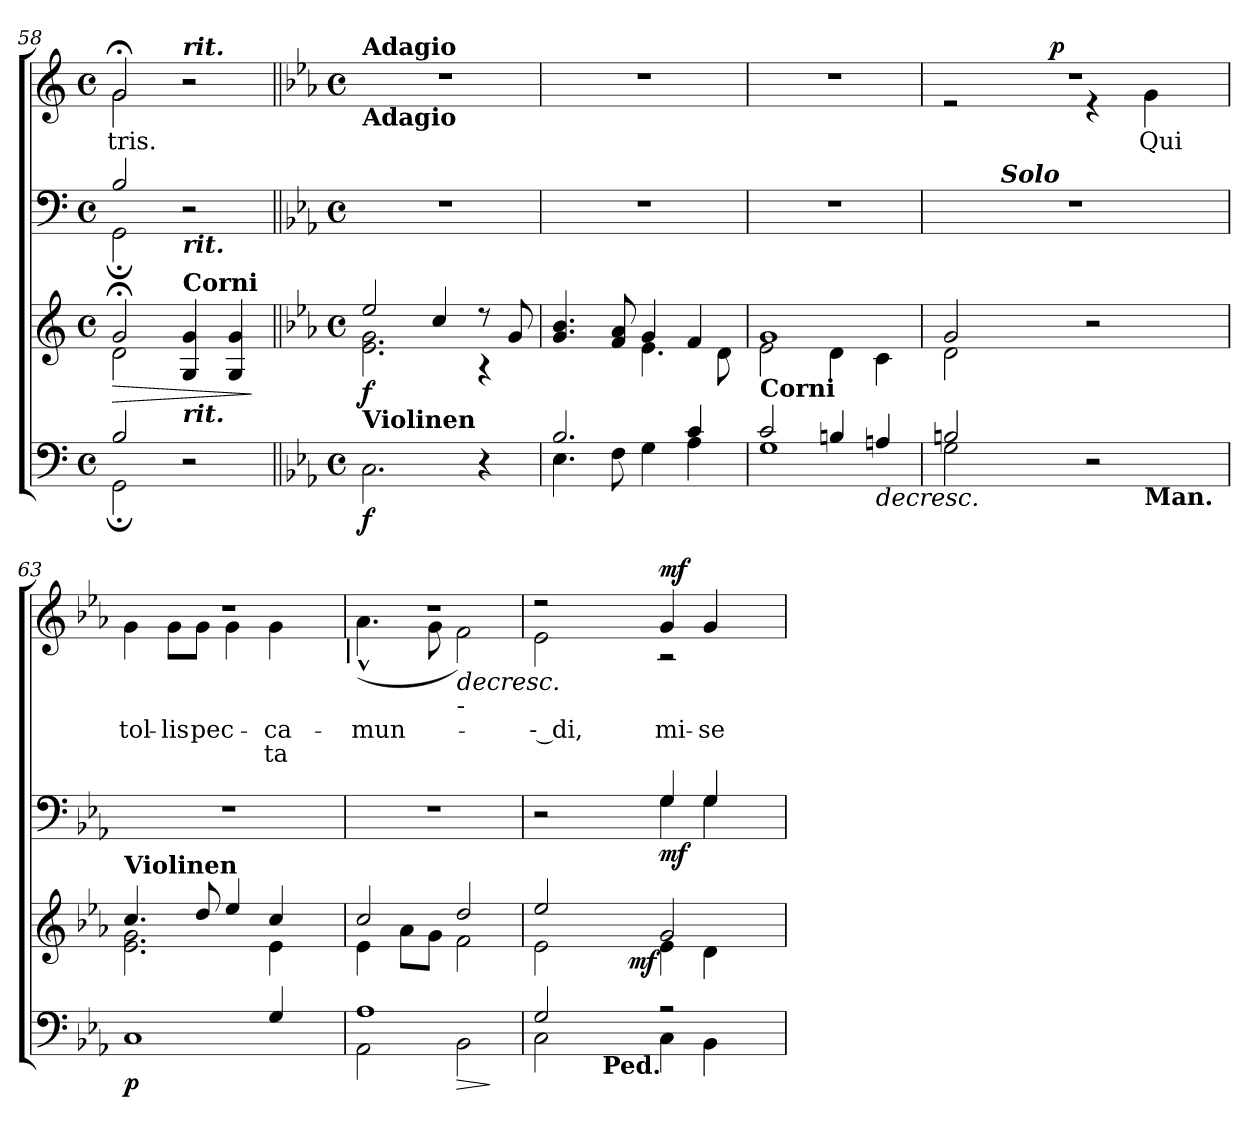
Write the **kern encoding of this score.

**kern	**dynam	**kern	**dynam	**kern	**dynam	**kern	**text	**text	**dynam
*part4	*part4	*part3	*part3	*part2	*part2	*part1	*part1	*part1	*part1
*staff4	*staff4	*staff3	*staff3	*staff2	*staff2	*staff1	*staff1	*staff1	*staff1
*clefF4	*	*clefG2	*	*clefF4	*	*clefG2	*	*	*
*k[]	*	*k[]	*	*k[]	*	*k[]	*	*	*
*C:	*	*C:	*	*C:	*	*C:	*	*	*
*M4/4	*	*M4/4	*	*M4/4	*	*M4/4	*	*	*
*met(c)	*	*met(c)	*	*met(c)	*	*met(c)	*	*	*
=58	=58	=58	=58	=58	=58	=58	=58	=58	=58
*^	*	*	*	*	*	*	*	*	*
!	!	!	!	!LO:HP:b	!	!	!	!	!	!
*	*	*	*^	*	*^	*	*	*	*	*
!	!	!	!	!	!	!	!	!	!	!LO:LY:b:color=#000000	!	!
*	*	*	*	*	*	*	*	*	*^	*	*	*
2Bi/	2GG;i\	.	2g;i/	2di\	>	2Bi/	2GG;i\	.	2g;i/	2gi\	-tris.	.	.
!	!	!	!	!	!	!	!	!	!LO:TX:a:Bi:t=rit.	!	!	!	!
!	!	!	!	!	!	!LO:TX:b:Bi:t=rit.	!	!	!	!	!	!	!
!	!	!	!LO:TX:b:Bi:t=rit.	!	!	!	!	!	!	!	!	!	!
!	!	!	!LO:TX:a:B:t=Corni	!	!	!	!	!	!	!	!	!	!
2r	2ryy	.	4Gi/ 4gi	2ryy	.	2r	2ryy	.	2r	2ryy	.	.	.
.	.	.	4Gi/ 4gi	.	.	.	.	.	.	.	.	.	.
*v	*v	*	*	*	*	*v	*v	*	*v	*v	*	*	*
*	*	*v	*v	*	*	*	*	*	*	*
.	.	.	]	.	.	.	.	.	.
!!LO:PB:g=z
=59||	=59||	=59||	=59||	=59||	=59||	=59||	=59||	=59||	=59||
*k[b-e-a-]	*	*k[b-e-a-]	*	*k[b-e-a-]	*	*k[b-e-a-]	*	*	*
*E-:	*	*E-:	*	*E-:	*	*E-:	*	*	*
*M4/4	*	*M4/4	*	*M4/4	*	*M4/4	*	*	*
*met(c)	*	*met(c)	*	*met(c)	*	*met(c)	*	*	*
*	*	*	*	*	*	*MM60	*	*	*
*	*	*^	*	*	*	*	*	*	*
!	!	!	!	!	!	!	!LO:TX:a:B:t=Adagio	!	!	!
!	!	!	!	!	!	!	!LO:TX:b:B:t=Adagio	!	!	!
!	!	!LO:TX:b:B:t=Violinen	!	!	!	!	!	!	!	!
2.Ci\	f	2ee-i/	2.e-i\ 2.gi	f	1r	.	1r	.	.	.
.	.	4cci/	.	.	.	.	.	.	.	.
4r	.	8r	4r	.	.	.	.	.	.	.
.	.	8gi/	.	.	.	.	.	.	.	.
=60	=60	=60	=60	=60	=60	=60	=60	=60	=60	=60
*^	*	*	*	*	*	*	*	*	*	*
2.B-i/	4.E-i\	.	4.gi/ 4.b-i	2ryy	.	1r	.	1r	.	.	.
.	8Fi\	.	8fi/ 8a-i	.	.	.	.	.	.	.	.
.	4Gi\	.	4gi/	4.e-i\	.	.	.	.	.	.	.
4ci/	4A-i\	.	4fi/	.	.	.	.	.	.	.	.
.	.	.	.	8di\	.	.	.	.	.	.	.
=61	=61	=61	=61	=61	=61	=61	=61	=61	=61	=61	=61
!	!	!	!LO:TX:b:B:t=Corni	!	!	!	!	!	!	!	!
2ci/	1Gi	.	1gi	2e-i\	.	1r	.	1r	.	.	.
4Bni/	.	.	.	4di\	.	.	.	.	.	.	.
!	!	!LO:HP:b	!	!	!	!	!	!	!	!	!
4Ani/	.	>	.	4ci\	.	.	.	.	.	.	.
=62	=62	=62	=62	=62	=62	=62	=62	=62	=62	=62	=62
*	*^	*	*	*	*	*^	*	*^	*	*	*
*	*	*	*	*	*	*	*	*	*	*	*^	*	*	*
2Bni/	2Gi\	2.ryy	.	2gi/	2di\	.	1r	8ryy	.	1r	2r	4ryy	.	.	.
.	.	.	.	.	.	.	.	16ryy	.	.	.	.	.	.	.
.	.	.	.	.	.	.	.	128ryy	.	.	.	.	.	.	.
.	.	.	.	.	.	.	.	1024ryy	.	.	.	.	.	.	.
!	!	!	!	!	!	!	!	!LO:TX:a:Bi:t=Solo	!	!	!	!	!	!	!
.	.	.	.	.	.	.	.	2ryy	.	.	.	.	.	.	.
.	.	.	.	.	.	.	.	.	.	.	.	16ryy	.	.	.
.	.	.	.	.	.	.	.	.	.	.	.	64ryy	.	.	.
.	.	.	.	.	.	.	.	.	.	.	.	512.ryy	.	.	.
.	.	.	.	.	.	.	.	.	.	.	.	2ryy	.	.	p
2r	2ryy	.	.	2r	2ryy	.	.	.	.	.	4r	.	.	.	.
.	.	.	.	.	.	.	.	4ryy	.	.	.	.	.	.	.
!	!	!LO:TX:b:B:t=Man.	!	!	!	!	!	!	!	!	!	!	!	!	!
!	!	!	!	!	!	!	!	!	!	!	!	!	!LO:LY:b:color=#000000	!	!
.	.	4ryy	.	.	.	.	.	.	.	.	4gi\	.	Qui	.	.
.	.	.	.	.	.	.	.	.	.	.	.	8ryy	.	.	.
.	.	.	.	.	.	.	.	32ryy	.	.	.	.	.	.	.
.	.	.	.	.	.	.	.	.	.	.	.	32ryy	.	.	.
.	.	.	.	.	.	.	.	64ryy	.	.	.	.	.	.	.
.	.	.	.	.	.	.	.	.	.	.	.	128ryy	.	.	.
.	.	.	.	.	.	.	.	256..ryy	.	.	.	.	.	.	.
.	.	.	.	.	.	.	.	.	.	.	.	256ryy	.	.	.
.	.	.	.	.	.	.	.	.	.	.	.	1024ryy	.	.	.
*	*v	*v	*	*	*	*	*v	*v	*	*	*	*	*	*	*
=63	=63	=63	=63	=63	=63	=63	=63	=63	=63	=63	=63	=63	=63
*	*^	*	*	*	*	*^	*	*	*	*	*	*	*
!	!	!	!	!LO:TX:a:B:t=Violinen	!	!	!	!	!	!	!	!	!	!	!
!	!	!	!	!	!	!	!	!	!	!	!	!	!LO:LY:b:color=#000000	!	!
*	*v	*v	*	*	*	*	*v	*v	*	*	*	*	*	*	*
1Ci	2ryy	p	4.cci/	2.e-i\ 2.gi	.	1r	.	1r	4gi\	2ryy	tol-	.	.
!	!	!	!	!	!	!	!	!	!	!	!LO:LY:b:color=#000000	!	!
.	.	.	.	.	.	.	.	.	8gi\L	.	-lis	.	.
!	!	!	!	!	!	!	!	!	!	!	!LO:LY:b:color=#000000	!	!
.	.	.	8ddi/	.	.	.	.	.	8gi\J	.	pec-	.	.
.	4ryy	.	4ee-i/	.	.	.	.	.	4gi\	4ryy	.	.	.
!	!	!	!	!	!	!	!	!	!	!	!LO:LY:b:color=#000000	!LO:LY:b:color=#000000	!
.	4Gi/	.	4cci/	4e-i\	.	.	.	.	4gi\	8ryy	-ca-	-ta	.
.	.	.	.	.	.	.	.	.	.	16ryy	.	.	.
.	.	.	.	.	.	.	.	.	.	32ryy	.	.	.
.	.	.	.	.	.	.	.	.	.	64ryy	.	.	.
.	.	.	.	.	.	.	.	.	.	128...ryy	.	.	.
!	!	!	!	!	!	!	!	!	!	!LO:TX:b:B:t=|	!	!	!
.	.	.	.	.	.	.	.	.	.	1024ryy	.	.	.
*	*	*	*	*	*	*	*	*	*v	*v	*	*	*
=64	=64	=64	=64	=64	=64	=64	=64	=64	=64	=64	=64	=64
*	*	*	*	*	*	*	*	*	*^	*	*	*
!	!	!	!	!	!	!	!	!	!	!	!LO:LY:b:color=#000000	!	!
*	*	*	*	*	*	*	*	*	*v	*v	*	*	*
1A-i	2AA-i\	.	2cci/	4e-i\	.	1r	.	1r	(4.a-^^i\	mun-	.	.
.	.	.	.	8a-i\L	.	.	.	.	.	.	.	.
.	.	.	.	8gi\J	.	.	.	.	8gi\	.	.	.
!	!	!	!	!	!	!	!	!	!LO:TX:b:t=-	!	!	!
!	!	!LO:HP:b	!	!	!	!	!	!	!	!	!	!LO:HP:b
.	2BB-i\	>	2ddi/	2fi\	.	.	.	.	2fi\)	.	.	>
*v	*v	*	*	*	*	*	*	*v	*v	*	*	*
*	*	*v	*v	*	*	*	*	*	*	*
.	]	.	.	.	.	.	.	.	.
!!LO:LB:g=z
=65	=65	=65	=65	=65	=65	=65	=65	=65	=65
*^	*	*^	*	*^	*	*	*	*	*
!	!	!	!	!	!	!	!	!	!	!LO:LY:b:color=#000000	!	!
*	*^	*	*	*^	*	*	*	*	*^	*	*	*
2Gi/	2Ci\	4ryy	.	2ee-i/	2e-i\	4ryy	.	2r	2ryy	.	2r	2e-i\	-- di,	.	.
.	.	32ryy	.	.	.	16ryy	.	.	.	.	.	.	.	.	.
.	.	64ryy	.	.	.	.	.	.	.	.	.	.	.	.	.
.	.	256.ryy	.	.	.	.	.	.	.	.	.	.	.	.	.
!	!	!LO:TX:b:B:t=Ped.	!	!	!	!	!	!	!	!	!	!	!	!	!
.	.	2ryy	.	.	.	.	.	.	.	.	.	.	.	.	.
.	.	.	.	.	.	32ryy	.	.	.	.	.	.	.	.	.
.	.	.	.	.	.	64ryy	.	.	.	.	.	.	.	.	.
.	.	.	.	.	.	1024ryy	.	.	.	.	.	.	.	.	.
.	.	.	.	.	.	2ryy	mf	.	.	.	.	.	.	.	.
!	!	!	!	!	!	!	!	!	!	!	!	!	!LO:LY:b:color=#000000	!	!
2r	4Ci\	.	.	2gi/	4e-i\	.	.	4Gi/	4Gi\	mf	4gi/	2r	mi-	.	mf
!	!	!	!	!	!	!	!	!	!	!	!	!	!LO:LY:b:color=#000000	!	!
.	4BB-i\	.	.	.	4di\	.	.	4Gi/	4Gi\	.	4gi/	.	-se-	.	.
.	.	8ryy	.	.	.	.	.	.	.	.	.	.	.	.	.
.	.	.	.	.	.	8ryy	.	.	.	.	.	.	.	.	.
.	.	16ryy	.	.	.	.	.	.	.	.	.	.	.	.	.
.	.	.	.	.	.	128...ryy	.	.	.	.	.	.	.	.	.
.	.	128ryy	.	.	.	.	.	.	.	.	.	.	.	.	.
.	.	512ryy	.	.	.	.	.	.	.	.	.	.	.	.	.
*	*	*	*	*	*	*	*	*v	*v	*	*	*	*	*	*
*	*	*	*	*	*	*	*	*	*	*v	*v	*	*	*
.	.	.	]	.	.	.	.	.	.	.	.	.	]
*v	*v	*v	*	*	*	*	*	*	*	*	*	*	*
*	*	*v	*v	*v	*	*	*	*	*	*	*
=	=	=	=	=	=	=	=	=	=
*-	*-	*-	*-	*-	*-	*-	*-	*-	*-
